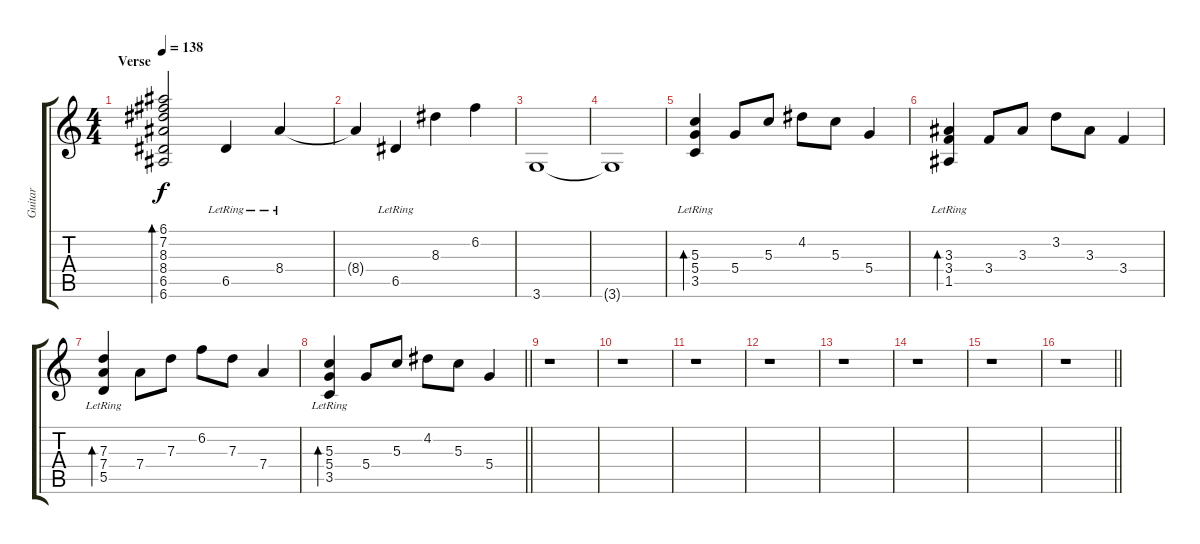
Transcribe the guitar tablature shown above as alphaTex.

\track ("Guitar " "Guitar ") {instrument acousticguitarnylon}
\staff {score tabs}
\tuning (E4 B3 G3 D3 A2 E2) {hide}
\ts (4 4)
\section ("" "Verse ")
\tempo 138
\clef g2
\ks c
(6.1 7.2 8.3 8.4 6.5 6.6).2{bd 30 dy f} 6.5{lr}.4 8.4{lr}.4 |
8.4{t}.4 6.5{lr}.4 8.3.4 6.2.4 |
3.6.1 |
3.6{t}.1 |
(5.3 5.4 3.5{lr}).4{bd 60} 5.4.8 5.3.8 4.2.8 5.3.8 5.4.4 |
(3.3 3.4 1.5{lr}).4{bd 30} 3.4.8 3.3.8 3.2.8 3.3.8 3.4.4 |
(7.3 7.4 5.5{lr}).4{bd 30} 7.4.8 7.3.8 6.2.8 7.3.8 7.4.4 |
\barLineRight lightlight
(5.3 5.4 3.5{lr}).4{bd 60} 5.4.8 5.3.8 4.2.8 5.3.8 5.4.4 |
\section ("" "")
r.1 |
r.1 |
r.1 |
r.1 |
r.1 |
r.1 |
r.1 |
\barLineRight lightlight
r.1
